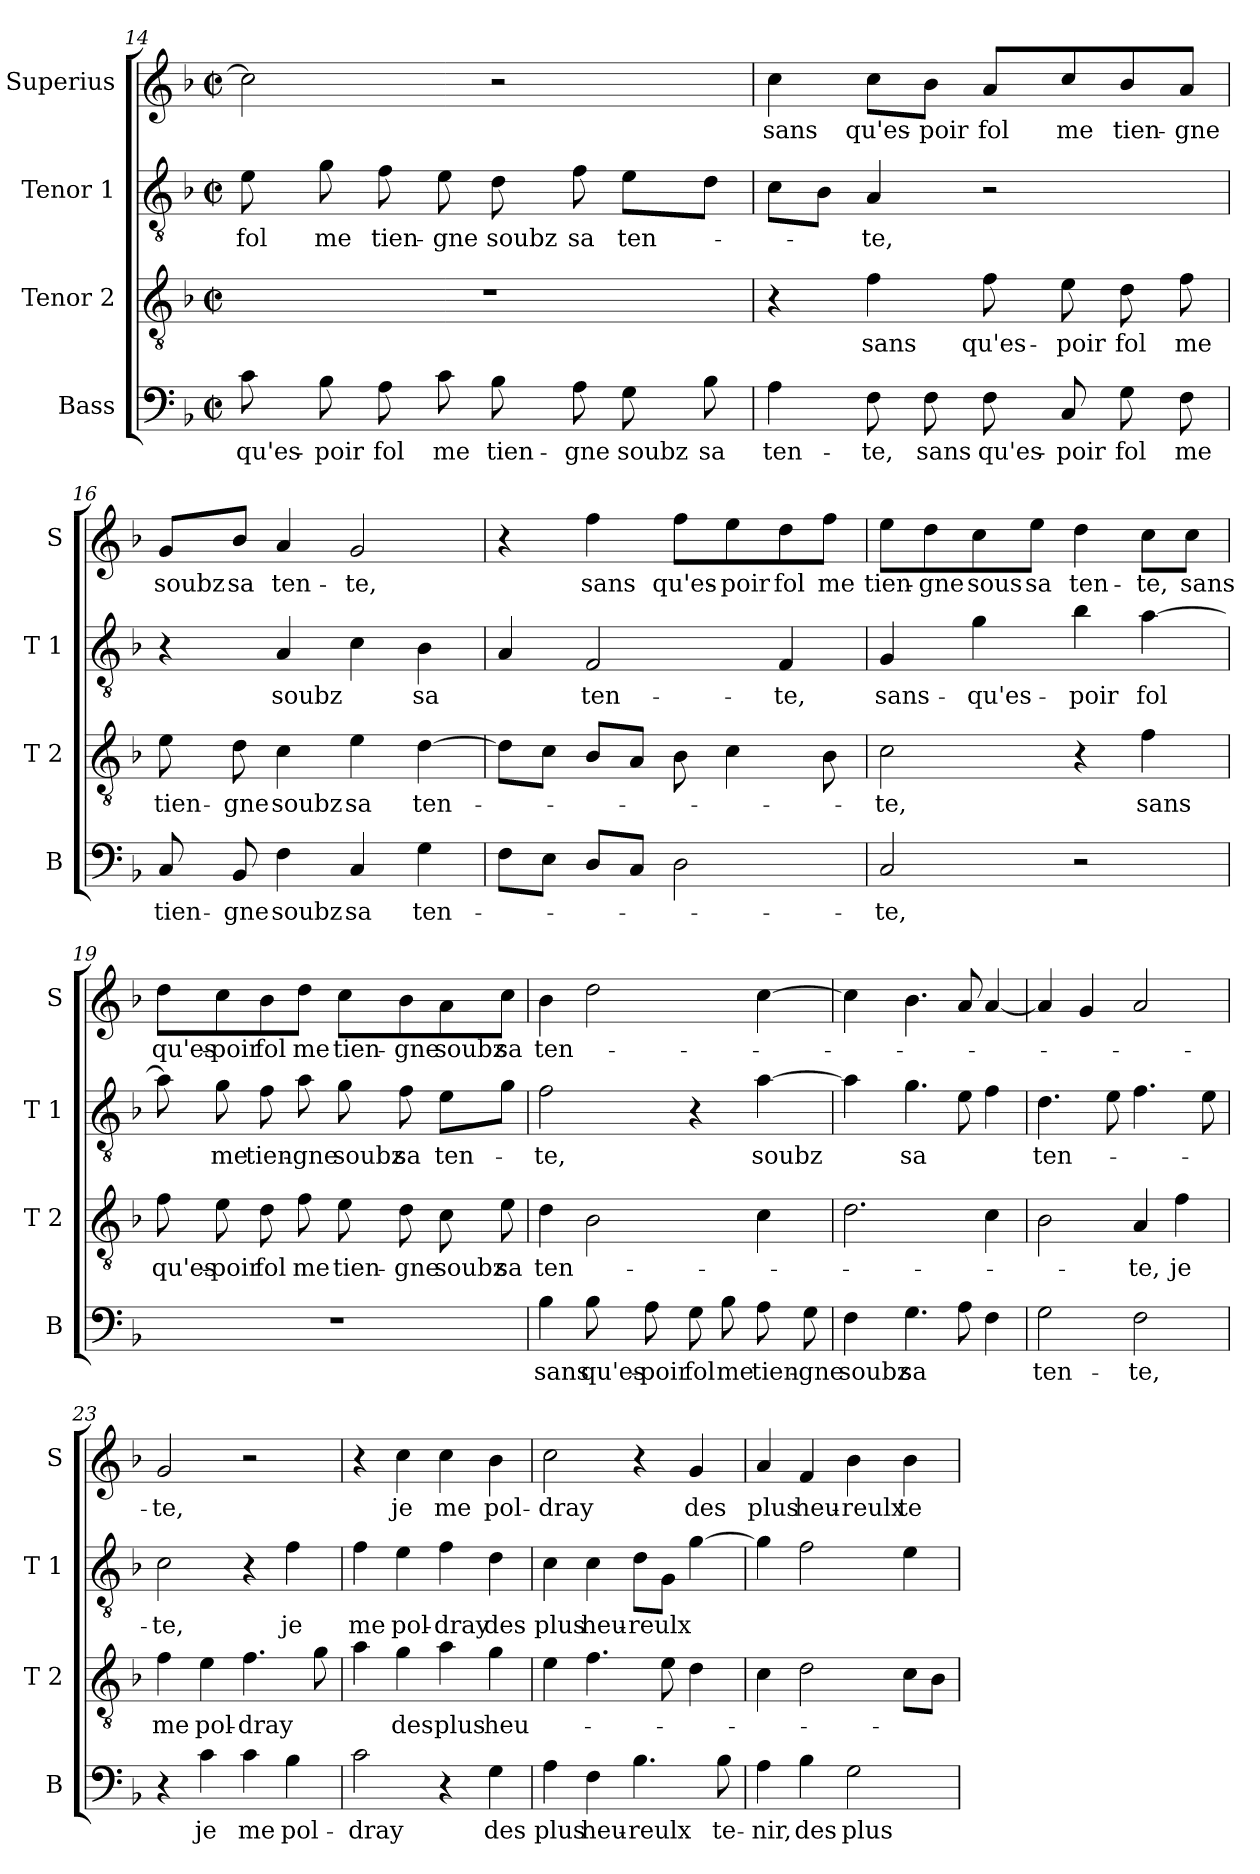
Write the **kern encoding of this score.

**kern	**text	**kern	**text	**kern	**text	**kern	**text
*part4	*part4	*part3	*part3	*part2	*part2	*part1	*part1
*staff4	*staff4	*staff3	*staff3	*staff2	*staff2	*staff1	*staff1
*I"Bass	*	*I"Tenor 2	*	*I"Tenor 1	*	*I"Superius	*
*I'B	*	*I'T 2	*	*I'T 1	*	*I'S	*
*clefF4	*	*clefGv2	*	*clefGv2	*	*clefG2	*
*k[b-]	*	*k[b-]	*	*k[b-]	*	*k[b-]	*
*F:	*	*F:	*	*F:	*	*F:	*
*M2/2	*	*M2/2	*	*M2/2	*	*M2/2	*
*met(c|)	*	*met(c|)	*	*met(c|)	*	*met(c|)	*
=14	=14	=14	=14	=14	=14	=14	=14
8c\	qu'es-	1r	.	8e\	fol	2cc\]	.
8B-\	-poir	.	.	8g\	me	.	.
8A\	fol	.	.	8f\	tien-	.	.
8c\	me	.	.	8e\	-gne	.	.
8B-\	tien-	.	.	8d\	soubz	2r	.
8A\	-gne	.	.	8f\	sa	.	.
8G\	soubz	.	.	8e\L	ten-	.	.
8B-\	sa	.	.	8d\J	.	.	.
!!LO:PB:g=z
=15	=15	=15	=15	=15	=15	=15	=15
4A\	ten-	4r	.	8c\L	.	4cc\	sans
.	.	.	.	8B-\J	.	.	.
8F\	-te,	4f\	sans	4A/	-te,	8cc\L	qu'es-
8F\	sans	.	.	.	.	8b-\J	-poir
8F\	qu'es-	8f\	qu'es-	2r	.	8a/L	fol
8C/	-poir	8e\	-poir	.	.	8cc/	me
8G\	fol	8d\	fol	.	.	8b-/	tien-
8F\	me	8f\	me	.	.	8a/J	-gne
=16	=16	=16	=16	=16	=16	=16	=16
8C/	tien-	8e\	tien-	4r	.	8g/L	soubz
8BB-/	-gne	8d\	-gne	.	.	8b-/J	sa
4F\	soubz	4c\	soubz	4A/	soubz	4a/	ten-
4C/	sa	4e\	sa	4c\	.	2g/	-te,
4G\	ten-	[4d\	ten-	4B-\	sa	.	.
=17	=17	=17	=17	=17	=17	=17	=17
8F\L	.	8d\L]	.	4A/	.	4r	.
8E\J	.	8c\J	.	.	.	.	.
8D/L	.	8B-/L	.	2F/	ten-	4ff\	sans
8C/J	.	8A/J	.	.	.	.	.
2D\	.	8B-\	.	.	.	8ff\L	qu'es-
.	.	4c\	.	.	.	8ee\	-poir
.	.	.	.	4F/	-te,	8dd\	fol
.	.	8B-\	.	.	.	8ff\J	me
!!LO:LB:g=z
=18	=18	=18	=18	=18	=18	=18	=18
2C/	-te,	2c\	-te,	4G/	sans-	8ee\L	tien-
.	.	.	.	.	.	8dd\	-gne
.	.	.	.	4g\	-qu'es-	8cc\	sous
.	.	.	.	.	.	8ee\J	sa
2r	.	4r	.	4b-\	-poir	4dd\	ten-
.	.	4f\	sans	[4a\	fol	8cc\L	-te,
.	.	.	.	.	.	8cc\J	sans
=19	=19	=19	=19	=19	=19	=19	=19
1r	.	8f\	qu'es-	8a\]	.	8dd\L	qu'es-
.	.	8e\	-poir	8g\	me	8cc\	-poir
.	.	8d\	fol	8f\	tien-	8b-\	fol
.	.	8f\	me	8a\	-gne	8dd\J	me
.	.	8e\	tien-	8g\	soubz	8cc\L	tien-
.	.	8d\	-gne	8f\	sa	8b-\	-gne
.	.	8c\	soubz	8e\L	ten-	8a\	soubz
.	.	8e\	sa	8g\J	.	8cc\J	sa
=20	=20	=20	=20	=20	=20	=20	=20
4B-\	sans	4d\	ten-	2f\	-te,	4b-\	ten-
8B-\	qu'es-	2B-\	.	.	.	2dd\	.
8A\	-poir	.	.	.	.	.	.
8G\	fol	.	.	4r	.	.	.
8B-\	me	.	.	.	.	.	.
8A\	tien-	4c\	.	[4a\	soubz	[4cc\	.
8G\	-gne	.	.	.	.	.	.
!!LO:LB:g=z
=21	=21	=21	=21	=21	=21	=21	=21
4F\	soubz	2.d\	.	4a\]	.	4cc\]	.
4.G\	sa	.	.	4.g\	sa	4.b-\	.
8A\	.	.	.	8e\	.	8a/	.
4F\	.	4c\	.	4f\	.	[4a/	.
=22	=22	=22	=22	=22	=22	=22	=22
2G\	ten-	2B-\	.	4.d\	ten-	4a/]	.
.	.	.	.	.	.	4g/	.
.	.	.	.	8e\	.	.	.
2F\	-te,	4A/	-te,	4.f\	.	2a/	.
.	.	4f\	je	.	.	.	.
.	.	.	.	8e\	.	.	.
=23	=23	=23	=23	=23	=23	=23	=23
4r	.	4f\	me	2c\	-te,	2g/	-te,
4c\	je	4e\	pol-	.	.	.	.
4c\	me	4.f\	-dray	4r	.	2r	.
4B-\	pol-	.	.	4f\	je	.	.
.	.	8g\	.	.	.	.	.
=24	=24	=24	=24	=24	=24	=24	=24
2c\	-dray	4a\	.	4f\	me	4r	.
.	.	4g\	des	4e\	pol-	4cc\	je
4r	.	4a\	plus	4f\	-dray	4cc\	me
4G\	des	4g\	heu-	4d\	des	4b-\	pol-
=25	=25	=25	=25	=25	=25	=25	=25
4A\	plus	4e\	.	4c\	plus	2cc\	-dray
4F\	heu-	4.f\	.	4c\	heu-	.	.
4.B-\	-reulx	.	.	8d\L	-reulx	4r	.
.	.	8e\	.	8G\J	.	.	.
.	.	4d\	.	[4g\	.	4g/	des
8B-\	te-	.	.	.	.	.	.
!!LO:PB:g=z
=26	=26	=26	=26	=26	=26	=26	=26
4A\	-nir,	4c\	.	4g\]	.	4a/	plus
4B-\	des	2d\	.	2f\	.	4f/	heu-
2G\	plus	.	.	.	.	4b-\	-reulx
.	.	8c\L	.	4e\	.	4b-\	te-
.	.	8B-\J	.	.	.	.	.
=	=	=	=	=	=	=	=
*-	*-	*-	*-	*-	*-	*-	*-
